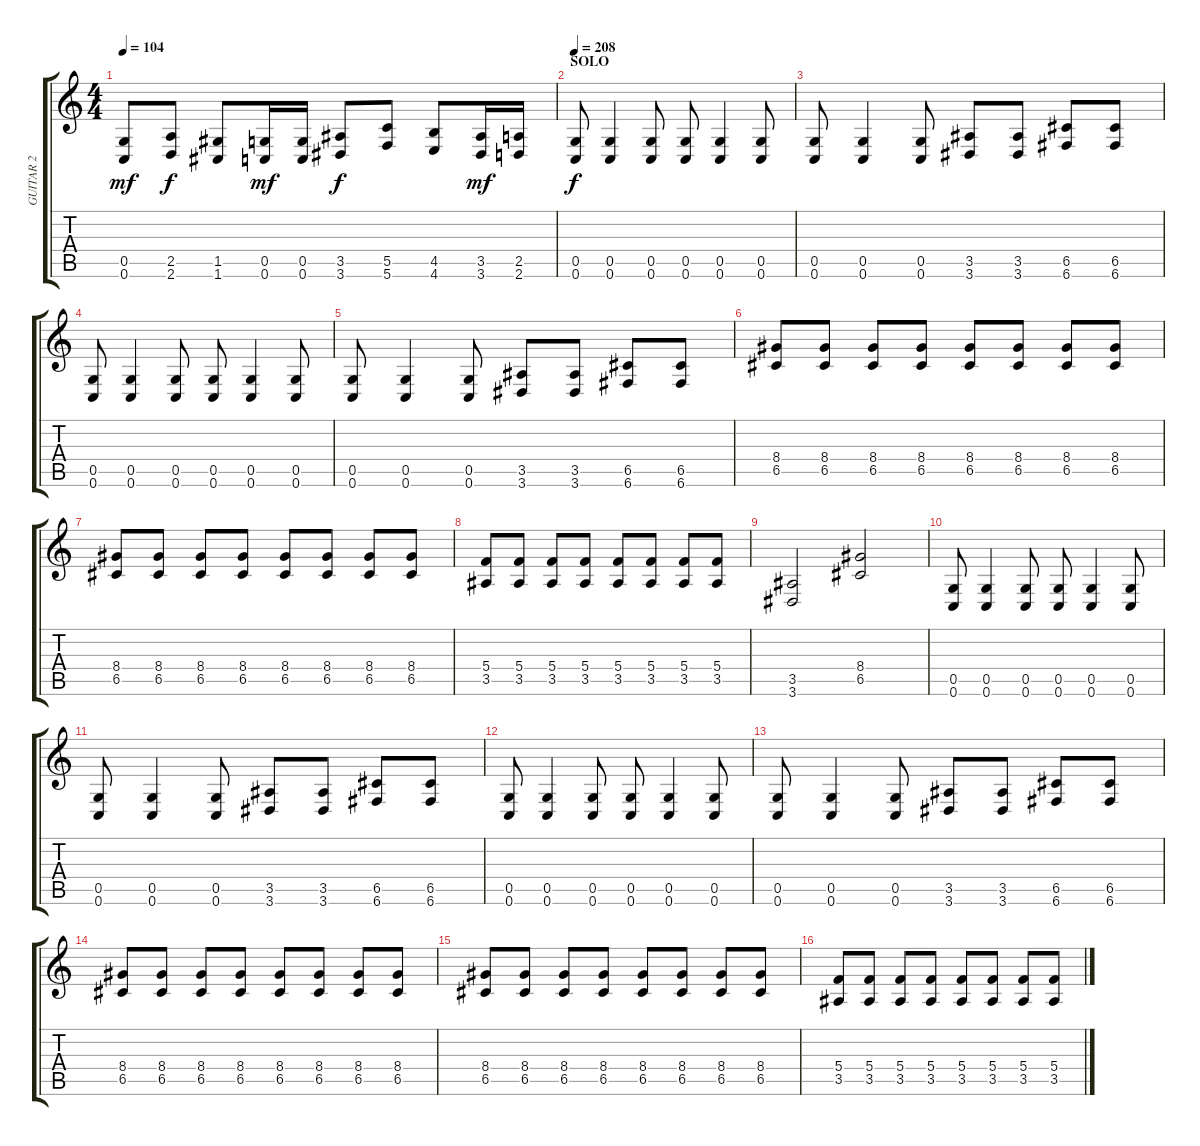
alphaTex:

\track ("GUITAR 2" "GUITAR 2") {instrument distortionguitar}
\staff {score tabs}
\tuning (D4 A3 F3 C3 G2 C2) {hide}
\ts (4 4)
\tempo 104
\clef g2
\ks c
(0.5 0.6).8{dy mf} (2.5 2.6).8{dy f} (1.5 1.6).8 (0.5 0.6).16{dy mf} (0.5 0.6).16 (3.5 3.6).8{dy f} (5.5 5.6).8 (4.5 4.6).8 (3.5 3.6).16{dy mf} (2.5 2.6).16 |
\section ("" "SOLO")
\tempo 208
(0.5 0.6).8{dy f} (0.5 0.6).4 (0.5 0.6).8 (0.5 0.6).8 (0.5 0.6).4 (0.5 0.6).8 |
(0.5 0.6).8 (0.5 0.6).4 (0.5 0.6).8 (3.5 3.6).8 (3.5 3.6).8 (6.5 6.6).8 (6.5 6.6).8 |
(0.5 0.6).8 (0.5 0.6).4 (0.5 0.6).8 (0.5 0.6).8 (0.5 0.6).4 (0.5 0.6).8 |
(0.5 0.6).8 (0.5 0.6).4 (0.5 0.6).8 (3.5 3.6).8 (3.5 3.6).8 (6.5 6.6).8 (6.5 6.6).8 |
(8.4 6.5).8 (8.4 6.5).8 (8.4 6.5).8 (8.4 6.5).8 (8.4 6.5).8 (8.4 6.5).8 (8.4 6.5).8 (8.4 6.5).8 |
(8.4 6.5).8 (8.4 6.5).8 (8.4 6.5).8 (8.4 6.5).8 (8.4 6.5).8 (8.4 6.5).8 (8.4 6.5).8 (8.4 6.5).8 |
(5.4 3.5).8 (5.4 3.5).8 (5.4 3.5).8 (5.4 3.5).8 (5.4 3.5).8 (5.4 3.5).8 (5.4 3.5).8 (5.4 3.5).8 |
(3.5 3.6).2 (8.4 6.5).2 |
(0.5 0.6).8 (0.5 0.6).4 (0.5 0.6).8 (0.5 0.6).8 (0.5 0.6).4 (0.5 0.6).8 |
(0.5 0.6).8 (0.5 0.6).4 (0.5 0.6).8 (3.5 3.6).8 (3.5 3.6).8 (6.5 6.6).8 (6.5 6.6).8 |
(0.5 0.6).8 (0.5 0.6).4 (0.5 0.6).8 (0.5 0.6).8 (0.5 0.6).4 (0.5 0.6).8 |
(0.5 0.6).8 (0.5 0.6).4 (0.5 0.6).8 (3.5 3.6).8 (3.5 3.6).8 (6.5 6.6).8 (6.5 6.6).8 |
(8.4 6.5).8 (8.4 6.5).8 (8.4 6.5).8 (8.4 6.5).8 (8.4 6.5).8 (8.4 6.5).8 (8.4 6.5).8 (8.4 6.5).8 |
(8.4 6.5).8 (8.4 6.5).8 (8.4 6.5).8 (8.4 6.5).8 (8.4 6.5).8 (8.4 6.5).8 (8.4 6.5).8 (8.4 6.5).8 |
(5.4 3.5).8 (5.4 3.5).8 (5.4 3.5).8 (5.4 3.5).8 (5.4 3.5).8 (5.4 3.5).8 (5.4 3.5).8 (5.4 3.5).8
